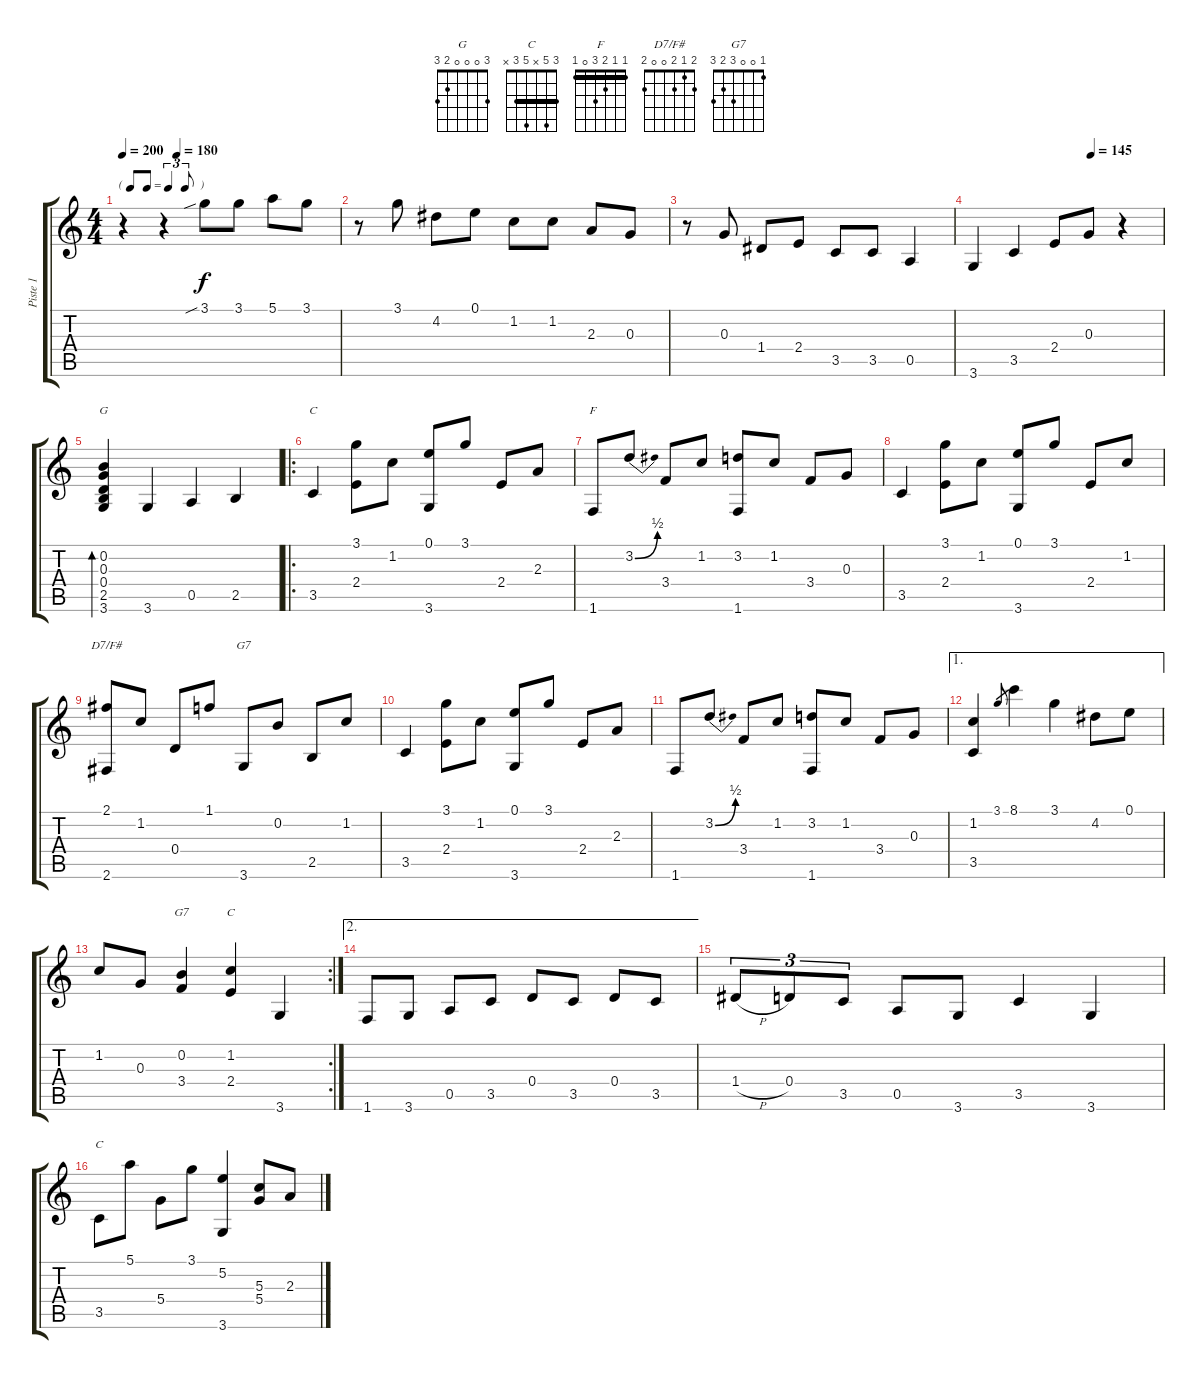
\track ("Piste 1" "Piste 1") {instrument acousticguitarnylon}
\staff {score tabs}
\tuning (E4 B3 G3 D3 A2 E2) {hide}
\chord ("G" 3 0 0 0 2 3)
\chord ("C" 0 1 0 2 3 x)
\chord ("F" 1 1 2 3 0 1) {barre 1}
\chord ("D7/F#" 2 1 2 0 0 2)
\chord ("G7" 1 0 0 0 2 3)
\chord ("G7" 1 0 0 3 2 3)
\chord ("C" x 1 x 2 3 x)
\chord ("C" 3 5 x 5 3 x) {barre 3}
\ts (4 4)
\tf triplet8th
\tempo 200
\tempo (180 0.25)
\tempo 200
\clef g2
\ks c
r.4{dy f instrument acousticguitarnylon} r.4 3.1{sib}.8 3.1.8 5.1.8 3.1.8 |
r.8 3.1.8 4.2.8 0.1.8 1.2.8 1.2.8 2.3.8 0.3.8 |
r.8 0.3.8 1.4.8 2.4.8 3.5.8 3.5.8 0.5.4 |
\tempo (145 0.625)
3.6.4 3.5.4 2.4.8 0.3.8 r.4 |
(0.2 0.3 0.4 2.5 3.6).4{bd 60 ch "G"} 3.6.4 0.5.4 2.5.4 |
\ro
3.5.4{ch "C"} (3.1 2.4).8 1.2.8 (0.1 3.6).8 3.1.8 2.4.8 2.3.8 |
1.6.8{ch "F"} 3.2{be (bend 0 0 60 2)}.8 3.4.8 1.2.8 (3.2 1.6).8 1.2.8 3.4.8 0.3.8 |
3.5.4 (3.1 2.4).8 1.2.8 (0.1 3.6).8 3.1.8 2.4.8 1.2.8 |
(2.1 2.6).8{ch "D7/F#"} 1.2.8 0.4.8 1.1.8 3.6.8{ch "G7"} 0.2.8 2.5.8 1.2.8 |
3.5.4 (3.1 2.4).8 1.2.8 (0.1 3.6).8 3.1.8 2.4.8 2.3.8 |
1.6.8 3.2{be (bend 0 0 60 2)}.8 3.4.8 1.2.8 (3.2 1.6).8 1.2.8 3.4.8 0.3.8 |
\ae 1
(1.2 3.5).4 3.1.8{gr} 8.1.4 3.1.4 4.2.8 0.1.8 |
\rc 2
1.2.8 0.3.8 (0.2 3.4).4{ch "G7"} (1.2 2.4).4{ch "C"} 3.6.4 |
\ae 2
1.6.8 3.6.8 0.5.8 3.5.8 0.4.8 3.5.8 0.4.8 3.5.8 |
1.4{h}.8{tu (3 2)} 0.4.8{tu (3 2)} 3.5.8{tu (3 2)} 0.5.8 3.6.8 3.5.4 3.6.4 |
3.5.8{ch "C"} 5.1.8 5.4.8 3.1.8 (5.2 3.6).4 (5.3 5.4).8 2.3.8
